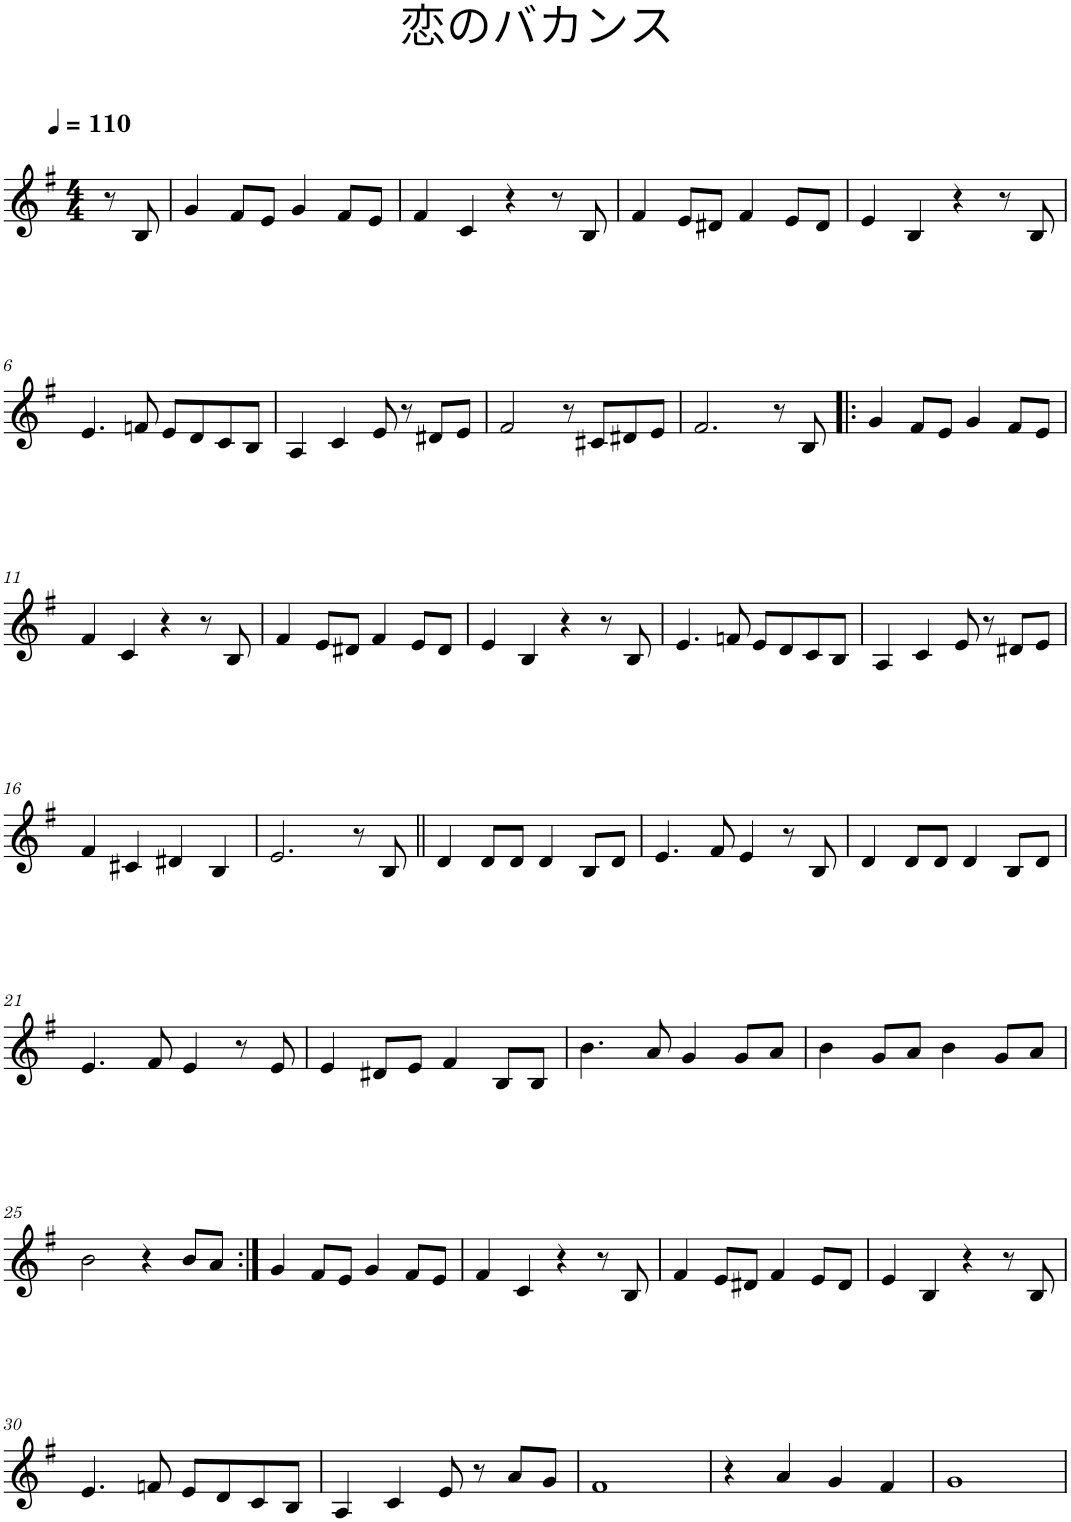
**kern
*part1
*staff1
*I"Piano
*I'Pno.
*clefG2
*k[f#]
*G:
*M4/4
*MM110
=1
8r
8B/
=2
4g/
8f#/L
8e/J
4g/
8f#/L
8e/J
=3
4f#/
4c/
4r
8r
8B/
=4
4f#/
8e/L
8d#X/J
4f#/
8e/L
8d#/J
=5
4e/
4B/
4r
8r
8B/
!!LO:LB:g=z
=6
4.e/
8fn/
8e/L
8d/
8c/
8B/J
=7
4A/
4c/
8e/
8r
8d#X/L
8e/J
=8
2f#/
8r
8c#X/L
8d#X/
8e/J
=9
2.f#/
8r
8B/
=10!|:
4g/
8f#/L
8e/J
4g/
8f#/L
8e/J
!!LO:LB:g=z
=11
4f#/
4c/
4r
8r
8B/
=12
4f#/
8e/L
8d#X/J
4f#/
8e/L
8d#/J
=13
4e/
4B/
4r
8r
8B/
=14
4.e/
8fn/
8e/L
8d/
8c/
8B/J
=15
4A/
4c/
8e/
8r
8d#X/L
8e/J
!!LO:LB:g=z
=16
4f#/
4c#X/
4d#X/
4B/
=17
2.e/
8r
8B/
=18||
4d/
8d/L
8d/J
4d/
8B/L
8d/J
=19
4.e/
8f#/
4e/
8r
8B/
=20
4d/
8d/L
8d/J
4d/
8B/L
8d/J
!!LO:LB:g=z
=21
4.e/
8f#/
4e/
8r
8e/
=22
4e/
8d#X/L
8e/J
4f#/
8B/L
8B/J
=23
4.b\
8a/
4g/
8g/L
8a/J
=24
4b\
8g/L
8a/J
4b\
8g/L
8a/J
!!LO:LB:g=z
=25
2b\
4r
8b/L
8a/J
=26:|!
4g/
8f#/L
8e/J
4g/
8f#/L
8e/J
=27
4f#/
4c/
4r
8r
8B/
=28
4f#/
8e/L
8d#X/J
4f#/
8e/L
8d#/J
=29
4e/
4B/
4r
8r
8B/
!!LO:LB:g=z
=30
4.e/
8fn/
8e/L
8d/
8c/
8B/J
=31
4A/
4c/
8e/
8r
8a/L
8g/J
=32
1f#
=33
4r
4a/
4g/
4f#/
=34
1g
=
*-
